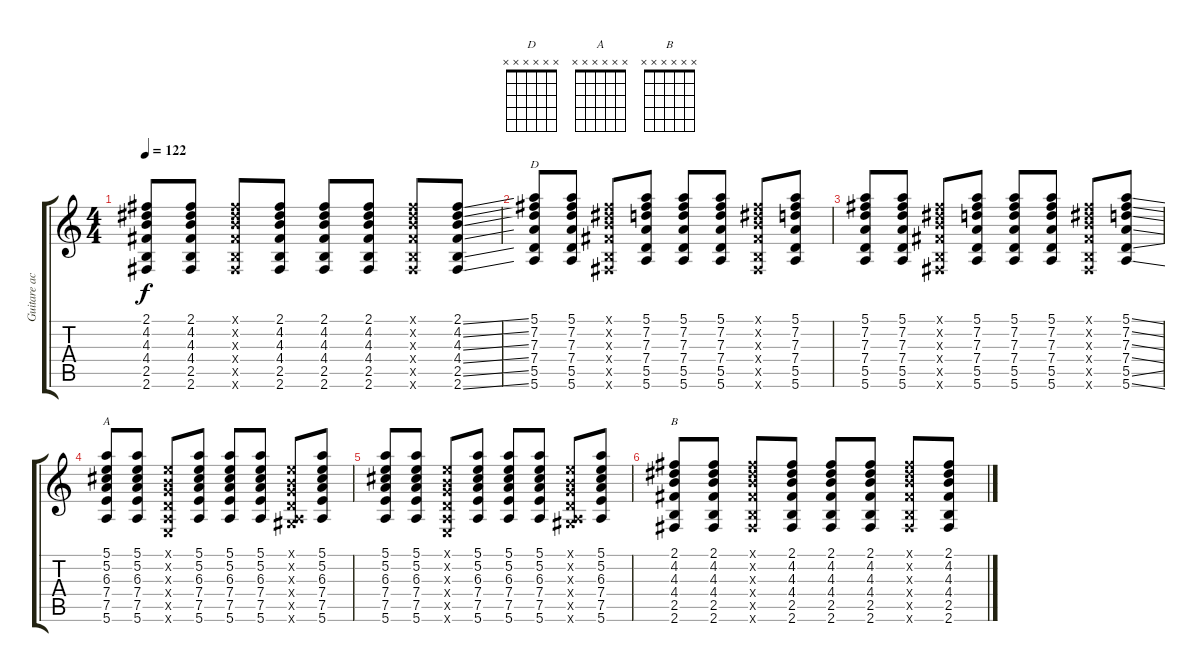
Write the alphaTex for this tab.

\track ("Guitare acoustique" "Guitare ac") {instrument acousticguitarnylon}
\staff {score tabs}
\tuning (E4 B3 G3 D3 A2 E2) {hide}
\chord ("D" x x x x x x) {firstfret 0}
\chord ("A" x x x x x x) {firstfret 0}
\chord ("B" x x x x x x) {firstfret 0}
\ts (4 4)
\tempo 122
\clef g2
\ks c
(2.1 4.2 4.3 4.4 2.5 2.6).8{dy f} (2.1 4.2 4.3 4.4 2.5 2.6).8 (2.1{x} 4.2{x} 4.3{x} 4.4{x} 2.5{x} 2.6{x}).8 (2.1 4.2 4.3 4.4 2.5 2.6).8 (2.1 4.2 4.3 4.4 2.5 2.6).8 (2.1 4.2 4.3 4.4 2.5 2.6).8 (2.1{x} 4.2{x} 4.3{x} 4.4{x} 2.5{x} 2.6{x}).8 (2.1{ss} 4.2{ss} 4.3{ss} 4.4{ss} 2.5{ss} 2.6{ss}).8 |
(5.1 7.2 7.3 7.4 5.5 5.6).8{ch "D"} (5.1 7.2 7.3 7.4 5.5 5.6).8 (2.1{x} 4.2{x} 4.3{x} 4.4{x} 2.5{x} 2.6{x}).8 (5.1 7.2 7.3 7.4 5.5 5.6).8 (5.1 7.2 7.3 7.4 5.5 5.6).8 (5.1 7.2 7.3 7.4 5.5 5.6).8 (2.1{x} 4.2{x} 4.3{x} 4.4{x} 2.5{x} 2.6{x}).8 (5.1 7.2 7.3 7.4 5.5 5.6).8 |
(5.1 7.2 7.3 7.4 5.5 5.6).8 (5.1 7.2 7.3 7.4 5.5 5.6).8 (2.1{x} 4.2{x} 4.3{x} 4.4{x} 2.5{x} 2.6{x}).8 (5.1 7.2 7.3 7.4 5.5 5.6).8 (5.1 7.2 7.3 7.4 5.5 5.6).8 (5.1 7.2 7.3 7.4 5.5 5.6).8 (2.1{x} 4.2{x} 4.3{x} 4.4{x} 2.5{x} 2.6{x}).8 (5.1{ss} 7.2{ss} 7.3{ss} 7.4{ss} 5.5{ss} 5.6{ss}).8 |
(5.1 5.2 6.3 7.4 7.5 5.6).8{ch "A" volume 0} (5.1 5.2 6.3 7.4 7.5 5.6).8 (0.1{x} 0.2{x} 0.3{x} 0.4{x} 0.5{x} 0.6{x}).8 (5.1 5.2 6.3 7.4 7.5 5.6).8 (5.1 5.2 6.3 7.4 7.5 5.6).8 (5.1 5.2 6.3 7.4 7.5 5.6).8 (0.1{x} 0.2{x} 0.3{x} 0.4{x} 0.5{x} 4.6{x}).8 (5.1 5.2 6.3 7.4 7.5 5.6).8 |
(5.1 5.2 6.3 7.4 7.5 5.6).8 (5.1 5.2 6.3 7.4 7.5 5.6).8 (0.1{x} 0.2{x} 0.3{x} 0.4{x} 0.5{x} 0.6{x}).8 (5.1 5.2 6.3 7.4 7.5 5.6).8 (5.1 5.2 6.3 7.4 7.5 5.6).8 (5.1 5.2 6.3 7.4 7.5 5.6).8 (0.1{x} 0.2{x} 0.3{x} 0.4{x} 0.5{x} 4.6{x}).8 (5.1 5.2 6.3 7.4 7.5 5.6).8 |
(2.1 4.2 4.3 4.4 2.5 2.6).8{ch "B"} (2.1 4.2 4.3 4.4 2.5 2.6).8 (2.1{x} 4.2{x} 4.3{x} 4.4{x} 2.5{x} 2.6{x}).8 (2.1 4.2 4.3 4.4 2.5 2.6).8 (2.1 4.2 4.3 4.4 2.5 2.6).8 (2.1 4.2 4.3 4.4 2.5 2.6).8 (2.1{x} 4.2{x} 4.3{x} 4.4{x} 2.5{x} 2.6{x}).8 (2.1 4.2 4.3 4.4 2.5 2.6).8
